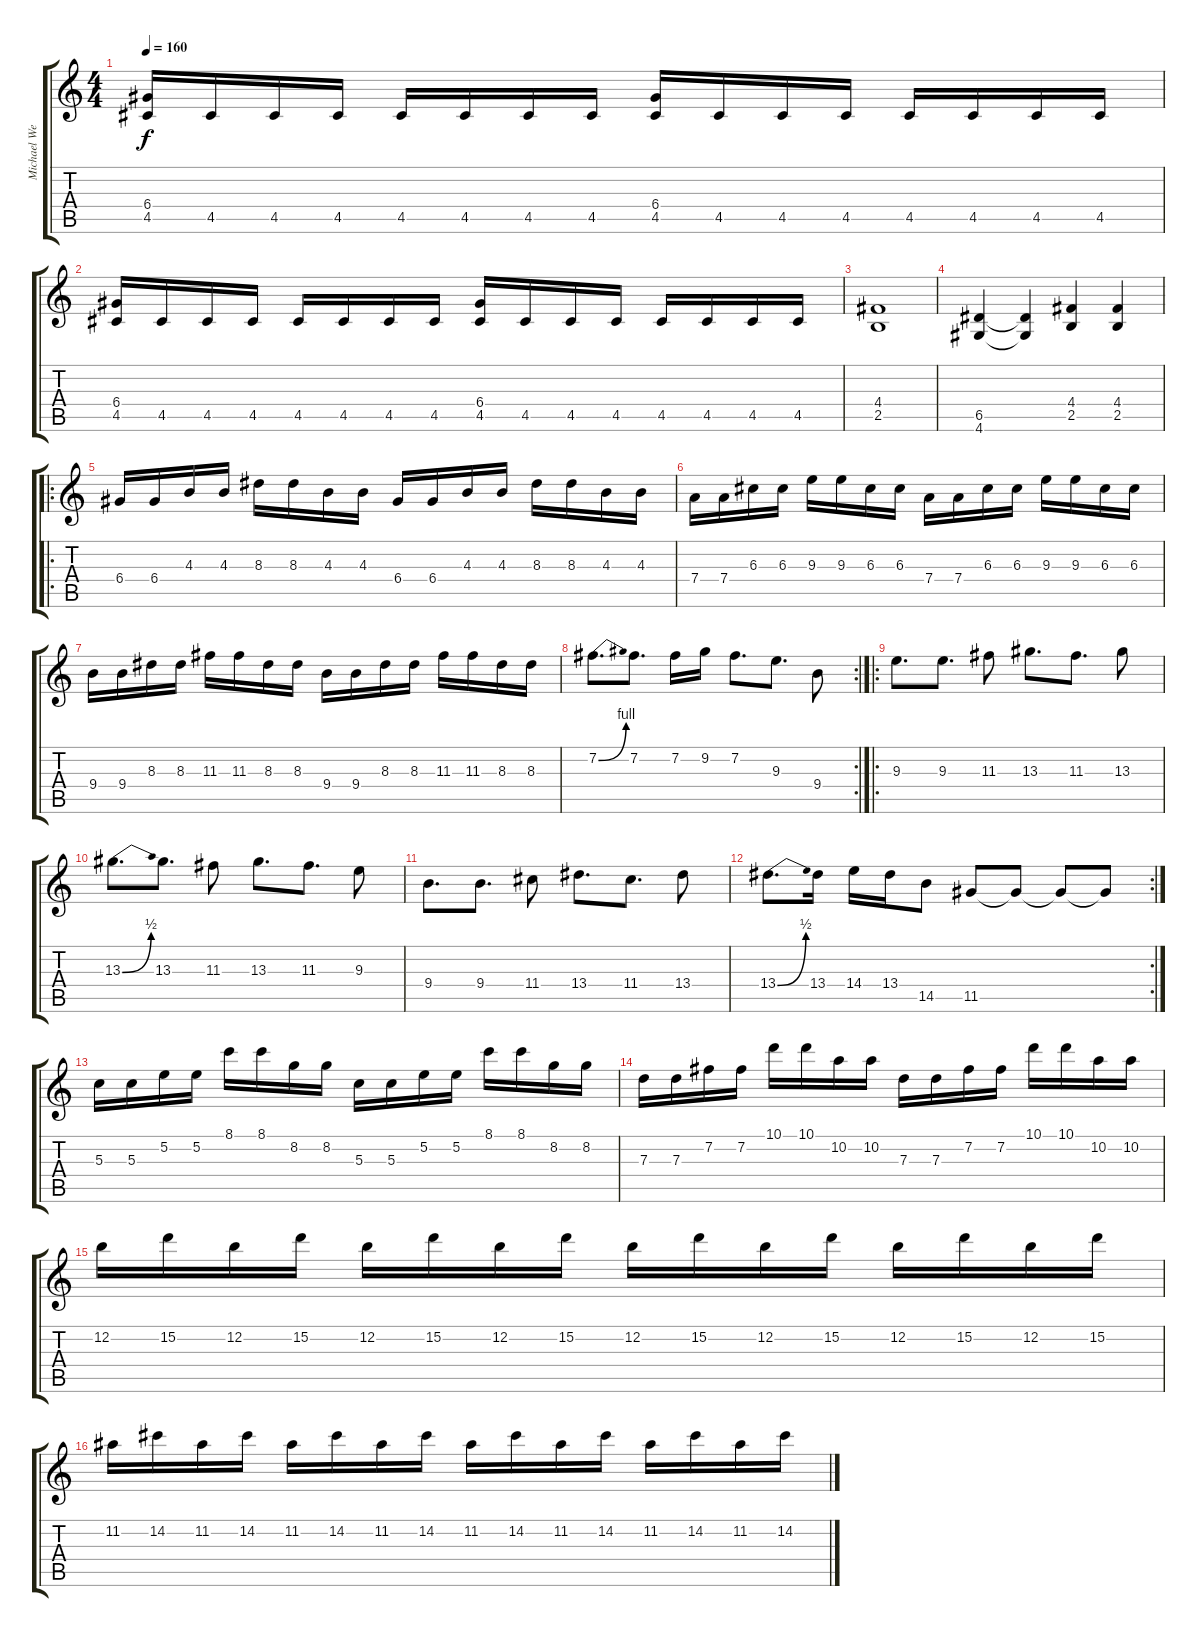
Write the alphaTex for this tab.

\track ("Michael Weikath" "Michael We") {instrument distortionguitar}
\staff {score tabs}
\tuning (E4 B3 G3 D3 A2 E2) {hide}
\ts (4 4)
\tempo 160
\clef g2
\ks c
(6.4 4.5).16{dy f} 4.5.16 4.5.16 4.5.16 4.5.16 4.5.16 4.5.16 4.5.16 (6.4 4.5).16 4.5.16 4.5.16 4.5.16 4.5.16 4.5.16 4.5.16 4.5.16 |
(6.4 4.5).16 4.5.16 4.5.16 4.5.16 4.5.16 4.5.16 4.5.16 4.5.16 (6.4 4.5).16 4.5.16 4.5.16 4.5.16 4.5.16 4.5.16 4.5.16 4.5.16 |
(4.4 2.5).1 |
(6.5 4.6).4 (6.5{t} 4.6{t}).4 (4.4 2.5).4 (4.4 2.5).4 |
\ro
6.4.16 6.4.16 4.3.16 4.3.16 8.3.16 8.3.16 4.3.16 4.3.16 6.4.16 6.4.16 4.3.16 4.3.16 8.3.16 8.3.16 4.3.16 4.3.16 |
7.4.16 7.4.16 6.3.16 6.3.16 9.3.16 9.3.16 6.3.16 6.3.16 7.4.16 7.4.16 6.3.16 6.3.16 9.3.16 9.3.16 6.3.16 6.3.16 |
9.4.16 9.4.16 8.3.16 8.3.16 11.3.16 11.3.16 8.3.16 8.3.16 9.4.16 9.4.16 8.3.16 8.3.16 11.3.16 11.3.16 8.3.16 8.3.16 |
\rc 2
7.2{be (bend 0 0 60 4)}.8{d} 7.2.8{d} 7.2.16 9.2.16 7.2.8{d} 9.3.8{d} 9.4.8 |
\ro
9.3.8{d} 9.3.8{d} 11.3.8 13.3.8{d} 11.3.8{d} 13.3.8 |
13.3{be (bend 0 0 60 2)}.8{d} 13.3.8{d} 11.3.8 13.3.8{d} 11.3.8{d} 9.3.8 |
9.4.8{d} 9.4.8{d} 11.4.8 13.4.8{d} 11.4.8{d} 13.4.8 |
\rc 2
13.4{be (bend 0 0 60 2)}.8{d} 13.4.16 14.4.16 13.4.16 14.5.8 11.5.8 11.5{t}.8 11.5{t}.8 11.5{t}.8 |
5.3.16 5.3.16 5.2.16 5.2.16 8.1.16 8.1.16 8.2.16 8.2.16 5.3.16 5.3.16 5.2.16 5.2.16 8.1.16 8.1.16 8.2.16 8.2.16 |
7.3.16 7.3.16 7.2.16 7.2.16 10.1.16 10.1.16 10.2.16 10.2.16 7.3.16 7.3.16 7.2.16 7.2.16 10.1.16 10.1.16 10.2.16 10.2.16 |
12.2.16 15.2.16 12.2.16 15.2.16 12.2.16 15.2.16 12.2.16 15.2.16 12.2.16 15.2.16 12.2.16 15.2.16 12.2.16 15.2.16 12.2.16 15.2.16 |
11.2.16 14.2.16 11.2.16 14.2.16 11.2.16 14.2.16 11.2.16 14.2.16 11.2.16 14.2.16 11.2.16 14.2.16 11.2.16 14.2.16 11.2.16 14.2.16
